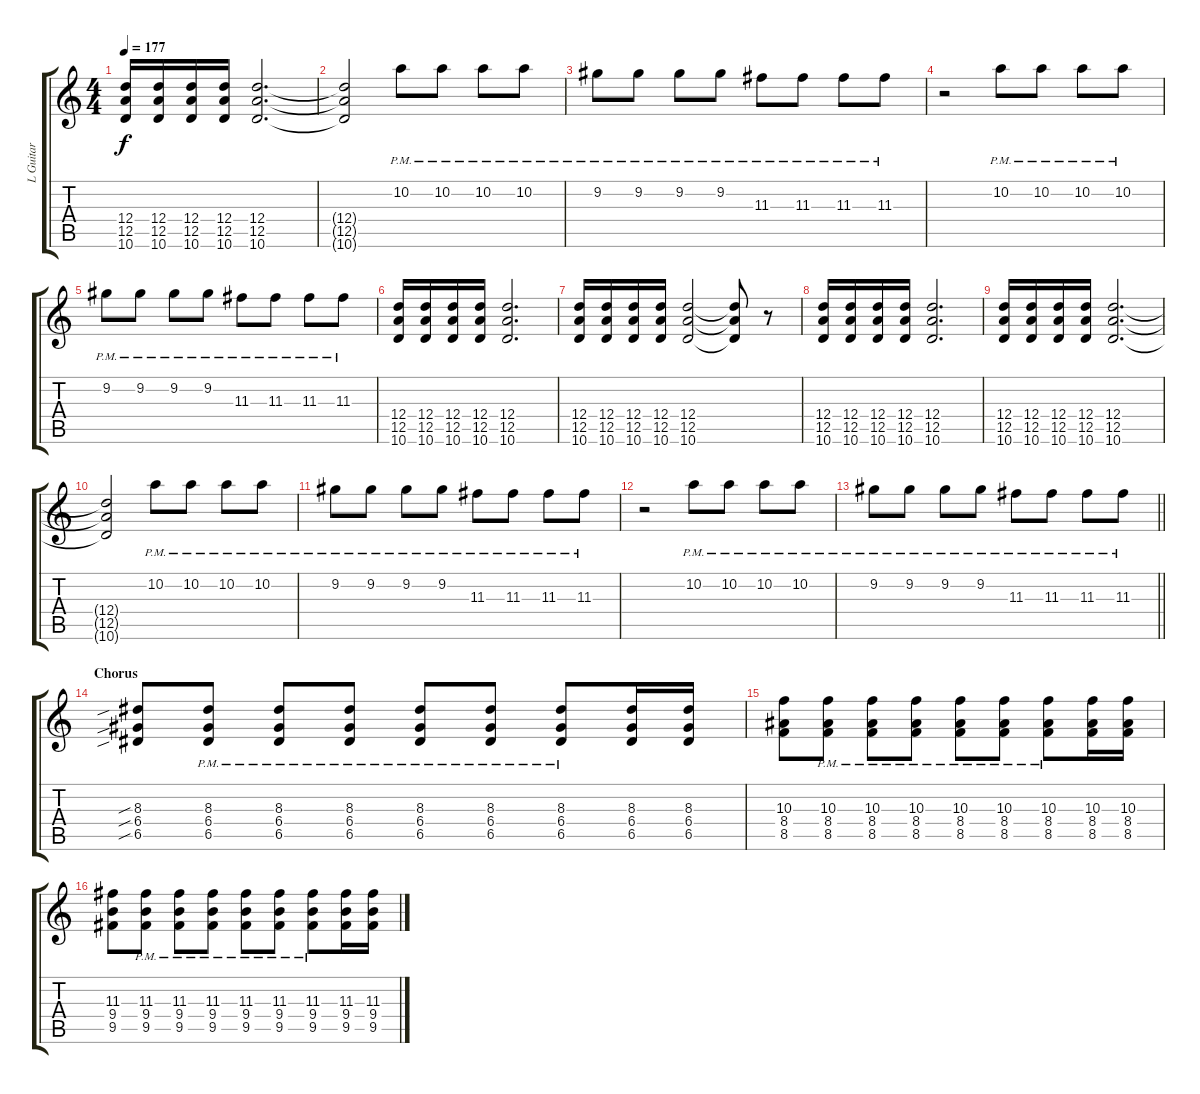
\track ("L Guitar" "L Guitar") {instrument overdrivenguitar}
\staff {score tabs}
\tuning (E4 B3 G3 D3 A2 E2) {hide}
\ts (4 4)
\tempo 177
\clef g2
\ks c
(12.4 12.5 10.6).16{dy f} (12.4 12.5 10.6).16 (12.4 12.5 10.6).16 (12.4 12.5 10.6).16 (12.4 12.5 10.6).2{d} |
(12.4{t} 12.5{t} 10.6{t}).2 10.2{pm}.8 10.2{pm}.8 10.2{pm}.8 10.2{pm}.8 |
9.2{pm}.8 9.2{pm}.8 9.2{pm}.8 9.2{pm}.8 11.3{pm}.8 11.3{pm}.8 11.3{pm}.8 11.3{pm}.8 |
r.2 10.2{pm}.8 10.2{pm}.8 10.2{pm}.8 10.2{pm}.8 |
9.2{pm}.8 9.2{pm}.8 9.2{pm}.8 9.2{pm}.8 11.3{pm}.8 11.3{pm}.8 11.3{pm}.8 11.3{pm}.8 |
(12.4 12.5 10.6).16 (12.4 12.5 10.6).16 (12.4 12.5 10.6).16 (12.4 12.5 10.6).16 (12.4 12.5 10.6).2{d} |
(12.4 12.5 10.6).16 (12.4 12.5 10.6).16 (12.4 12.5 10.6).16 (12.4 12.5 10.6).16 (12.4 12.5 10.6).2 (12.4{t} 12.5{t} 10.6{t}).8 r.8 |
(12.4 12.5 10.6).16 (12.4 12.5 10.6).16 (12.4 12.5 10.6).16 (12.4 12.5 10.6).16 (12.4 12.5 10.6).2{d} |
(12.4 12.5 10.6).16 (12.4 12.5 10.6).16 (12.4 12.5 10.6).16 (12.4 12.5 10.6).16 (12.4 12.5 10.6).2{d} |
(12.4{t} 12.5{t} 10.6{t}).2 10.2{pm}.8 10.2{pm}.8 10.2{pm}.8 10.2{pm}.8 |
9.2{pm}.8 9.2{pm}.8 9.2{pm}.8 9.2{pm}.8 11.3{pm}.8 11.3{pm}.8 11.3{pm}.8 11.3{pm}.8 |
r.2 10.2{pm}.8 10.2{pm}.8 10.2{pm}.8 10.2{pm}.8 |
\barLineRight lightlight
9.2{pm}.8 9.2{pm}.8 9.2{pm}.8 9.2{pm}.8 11.3{pm}.8 11.3{pm}.8 11.3{pm}.8 11.3{pm}.8 |
\section ("" "Chorus")
(8.3{sib} 6.4{sib} 6.5{sib}).8 (8.3{pm} 6.4{pm} 6.5{pm}).8 (8.3{pm} 6.4{pm} 6.5{pm}).8 (8.3{pm} 6.4{pm} 6.5{pm}).8 (8.3{pm} 6.4{pm} 6.5{pm}).8 (8.3{pm} 6.4{pm} 6.5{pm}).8 (8.3{pm} 6.4{pm} 6.5{pm}).8 (8.3 6.4 6.5).16 (8.3 6.4 6.5).16 |
(10.3 8.4 8.5).8 (10.3{pm} 8.4{pm} 8.5{pm}).8 (10.3{pm} 8.4{pm} 8.5{pm}).8 (10.3{pm} 8.4{pm} 8.5{pm}).8 (10.3{pm} 8.4{pm} 8.5{pm}).8 (10.3{pm} 8.4{pm} 8.5{pm}).8 (10.3{pm} 8.4{pm} 8.5{pm}).8 (10.3 8.4 8.5).16 (10.3 8.4 8.5).16 |
(11.3 9.4 9.5).8 (11.3{pm} 9.4{pm} 9.5{pm}).8 (11.3{pm} 9.4{pm} 9.5{pm}).8 (11.3{pm} 9.4{pm} 9.5{pm}).8 (11.3{pm} 9.4{pm} 9.5{pm}).8 (11.3{pm} 9.4{pm} 9.5{pm}).8 (11.3{pm} 9.4{pm} 9.5{pm}).8 (11.3 9.4 9.5).16 (11.3 9.4 9.5).16
